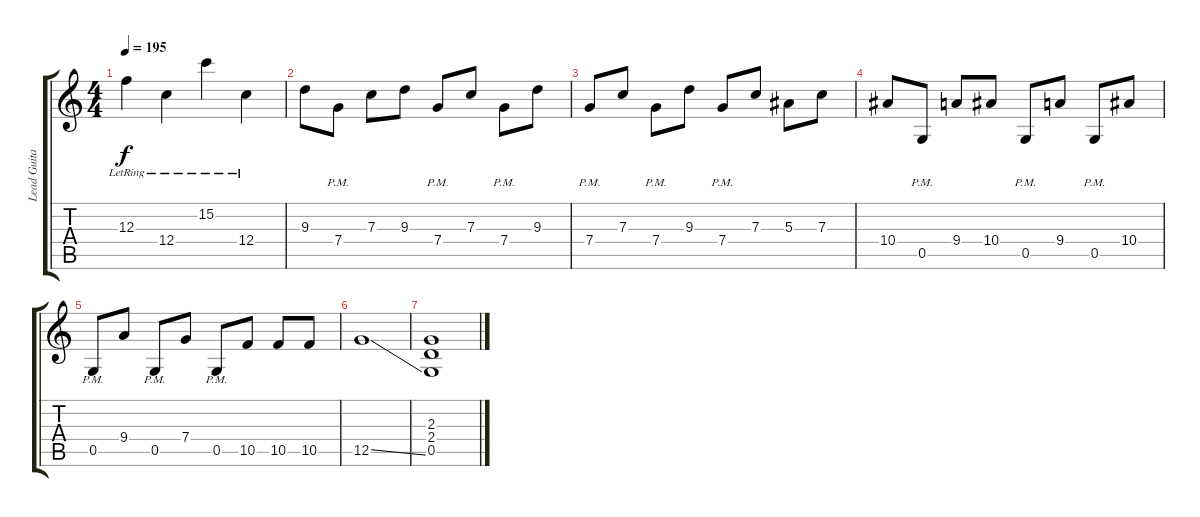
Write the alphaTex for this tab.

\track ("Lead Guitar" "Lead Guita") {instrument overdrivenguitar}
\staff {score tabs}
\tuning (D4 A3 F3 C3 G2 D2) {hide}
\ts (4 4)
\tempo 195
\clef g2
\ks c
12.3{lr}.4{dy f} 12.4{lr}.4 15.2{lr}.4 12.4{lr}.4 |
9.3.8 7.4{pm}.8 7.3.8 9.3.8 7.4{pm}.8 7.3.8 7.4{pm}.8 9.3.8 |
7.4{pm}.8 7.3.8 7.4{pm}.8 9.3.8 7.4{pm}.8 7.3.8 5.3.8 7.3.8 |
10.4.8 0.5{pm}.8 9.4.8 10.4.8 0.5{pm}.8 9.4.8 0.5{pm}.8 10.4.8 |
0.5{pm}.8 9.4.8 0.5{pm}.8 7.4.8 0.5{pm}.8 10.5.8 10.5.8 10.5.8 |
12.5{ss}.1 |
(2.3 2.4 0.5).1
